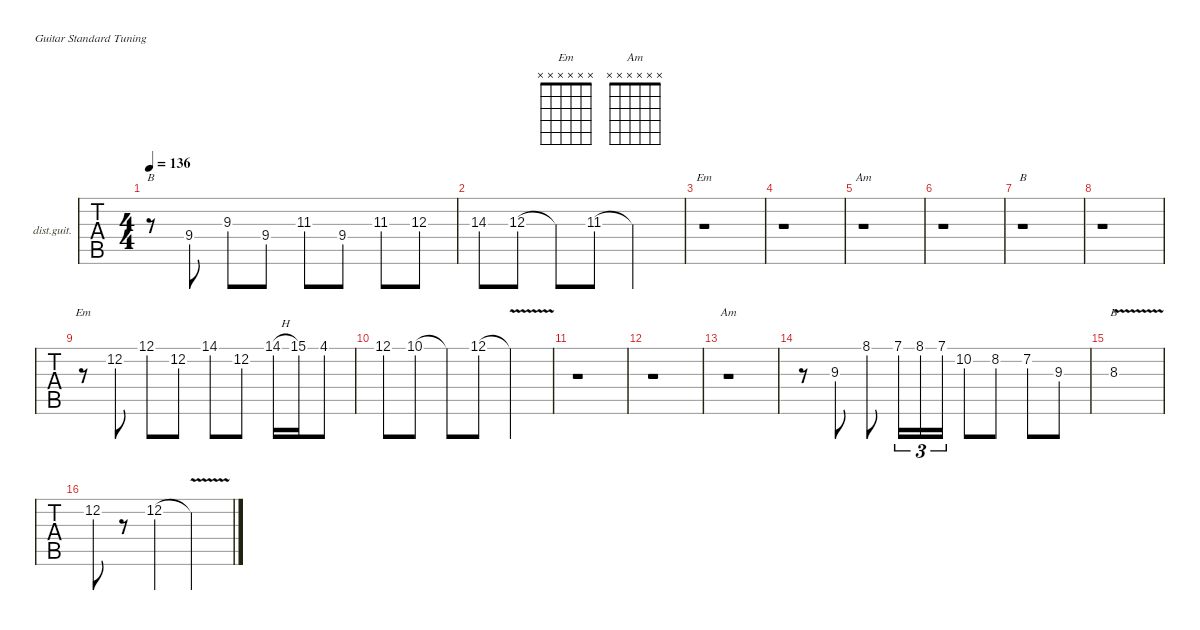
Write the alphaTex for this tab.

\defaultSystemsLayout 4
\hideDynamics
\bracketExtendMode nobrackets
\firstSystemTrackNameOrientation horizontal
\track ("Distortion Guitar" "dist.guit.") {instrument distortionguitar}
\staff {tabs}
\tuning (E4 B3 G3 D3 A2 E2)
\chord ("Em" x x x x x x)
\chord ("Am" x x x x x x)
\chord ("B" x x x x x x)
\chord ("B" x x 8 x x x) {firstfret 8 showdiagram false showfingering false}
\ts (4 4)
\tempo 136
\clef g2
\ks c
r.8{ch "B" dy mf} 9.4.8 9.3.8 9.4.8 11.3{acc #}.8 9.4.8 11.3{acc #}.8 12.3.8 |
14.3.8 12.3.8 12.3{t}.8 11.3{acc #}.8 11.3{t acc #}.2 |
r.1{ch "Em"} |
r.1 |
r.1{ch "Am"} |
r.1 |
r.1{ch "B"} |
r.1 |
r.8{ch "Em"} 12.2.8 12.1.8 12.2.8 14.1{acc #}.8 12.2.8 14.1{h acc #}.16 15.1.16 4.1{acc #}.8 |
12.1.8 10.1.8 10.1{t}.8 12.1.8 12.1{v t}.2 |
r.1 |
r.1 |
r.1{ch "Am"} |
r.8 9.3.8 8.1.8 7.1.16{tu (3 2)} 8.1.16{tu (3 2)} 7.1.16{tu (3 2)} 10.2.8 8.2.8 7.2{acc #}.8 9.3.8 |
8.3{v acc #}.1{ch "B"} |
12.2{st}.8 r.8 12.2.4 12.2{v t}.2
